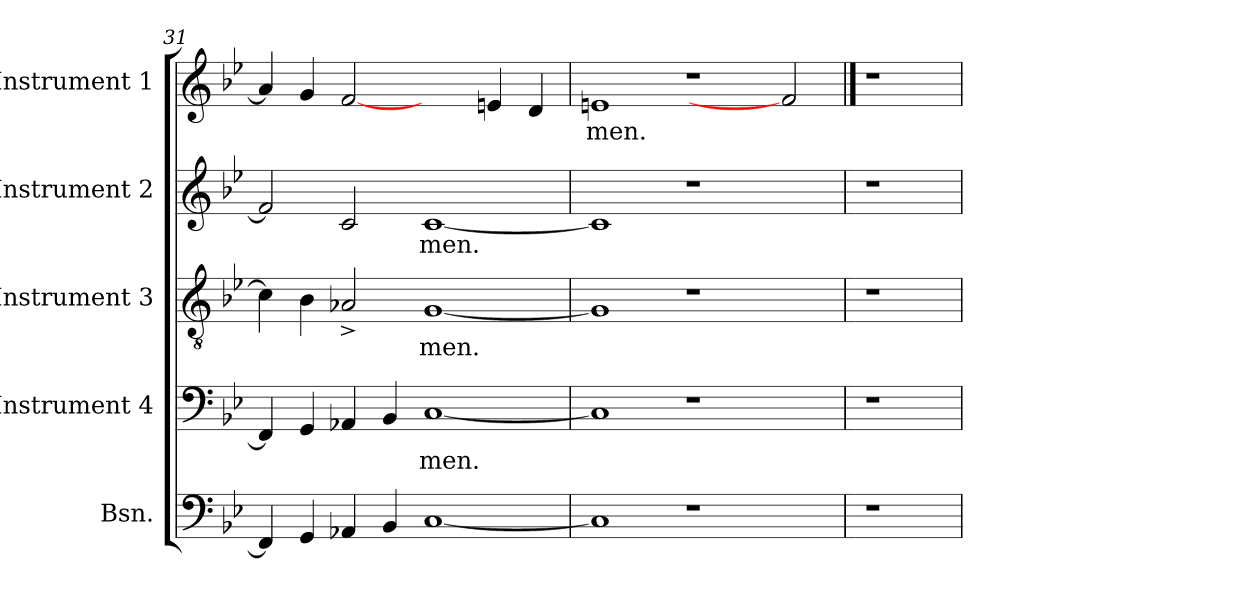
**kern	**kern	**text	**kern	**text	**kern	**text	**kern	**text
*part5	*part4	*part4	*part3	*part3	*part2	*part2	*part1	*part1
*staff5	*staff4	*staff4	*staff3	*staff3	*staff2	*staff2	*staff1	*staff1
*I"Bsn.	*I"Instrument 4	*	*I"Instrument 3	*	*I"Instrument 2	*	*I"Instrument 1	*
*I'Bsn.	*	*	*	*	*	*	*	*
*clefF4	*clefF4	*	*clefGv2	*	*clefG2	*	*clefG2	*
*k[b-e-]	*k[b-e-]	*	*k[b-e-]	*	*k[b-e-]	*	*k[b-e-]	*
*B-:	*B-:	*	*B-:	*	*B-:	*	*B-:	*
=31	=31	=31	=31	=31	=31	=31	=31	=31
4FF/]	4FF/]	.	4c\]	.	2f/]	.	4a-/]	.
4GG/	4GG/	.	4B-\	.	.	.	4g/	.
4AA-X/	4AA-X/	.	2A-X^>/	.	2c/	.	[2f	.
4BB-/	4BB-/	.	.	.	.	.	.	.
!	!	!LO:LY:b	!	!LO:LY:b	!	!LO:LY:b	!	!
[<1C	[<1C	-men.	[<1G	-men.	[<1c	-men.	2ryy	.
.	.	.	.	.	.	.	4en/	.
.	.	.	.	.	.	.	4d/	.
=32	=32	=32	=32	=32	=32	=32	=32	=32
!	!	!	!	!	!	!	!	!LO:LY:b:cj
1C]	1C]	.	1G]	.	1c]	.	1en	-men.
1r	1r	.	1r	.	1r	.	1r	.
2ryy	2ryy	.	2ryy	.	2ryy	.	2f]	.
=33	=33	==33	=33	==33	=33	==33	==33	==33
1r	1r	.	1r	.	1r	.	1r	.
=	=	=	=	=	=	=	=	=
*-	*-	*-	*-	*-	*-	*-	*-	*-
